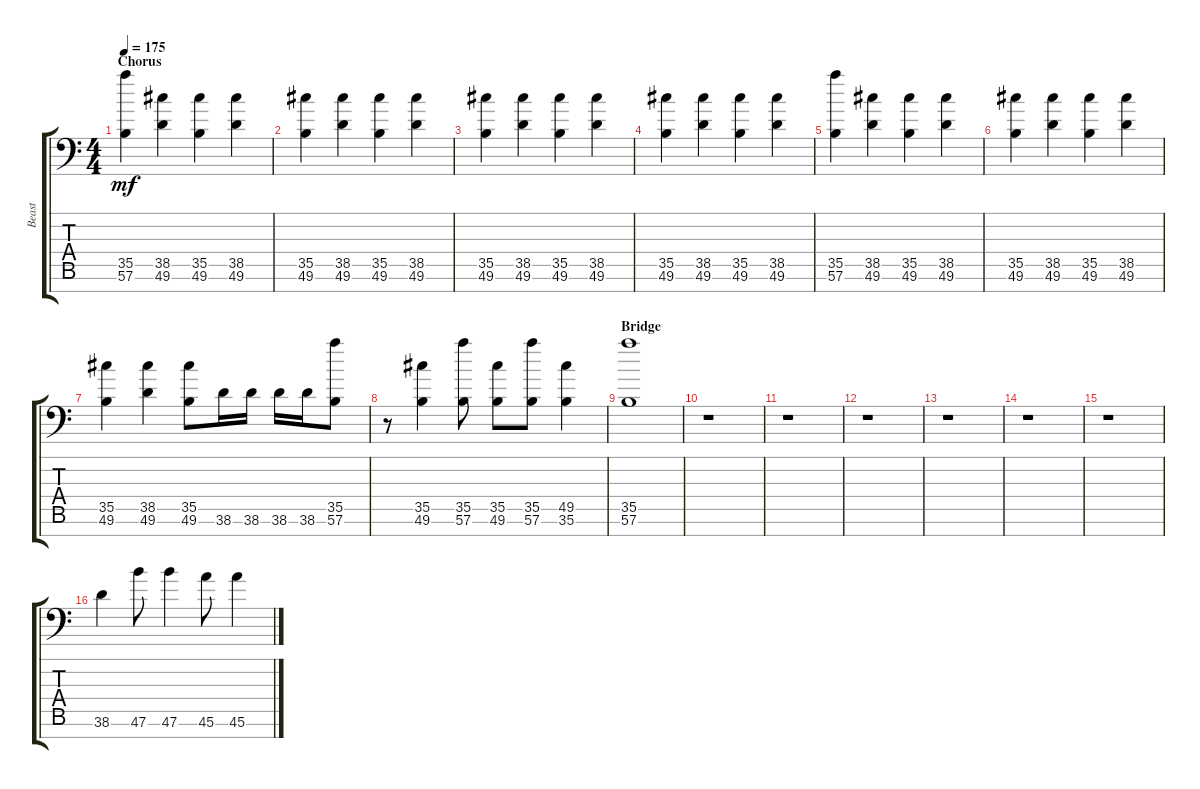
\track ("Beast" "Beast") {instrument acousticgrandpiano}
\staff {score tabs}
\tuning (C-1 C-1 C-1 C-1 C-1 C-1 C-1) {hide}
\ts (4 4)
\section ("" "Chorus")
\tempo 175
\clef f4
\ks c
(35.5 57.6).4{dy mf} (38.5 49.6).4 (35.5 49.6).4 (38.5 49.6).4 |
(35.5 49.6).4 (38.5 49.6).4 (35.5 49.6).4 (38.5 49.6).4 |
(35.5 49.6).4 (38.5 49.6).4 (35.5 49.6).4 (38.5 49.6).4 |
(35.5 49.6).4 (38.5 49.6).4 (35.5 49.6).4 (38.5 49.6).4 |
(35.5 57.6).4 (38.5 49.6).4 (35.5 49.6).4 (38.5 49.6).4 |
(35.5 49.6).4 (38.5 49.6).4 (35.5 49.6).4 (38.5 49.6).4 |
(35.5 49.6).4 (38.5 49.6).4 (35.5 49.6).8 38.6.16 38.6.16 38.6.16 38.6.16 (35.5 57.6).8 |
r.8 (35.5 49.6).4 (35.5 57.6).8 (35.5 49.6).8 (35.5 57.6).8 (49.5 35.6).4 |
\section ("" "Bridge")
(35.5 57.6).1 |
r.1 |
r.1 |
r.1 |
r.1 |
r.1 |
r.1 |
38.6.4 47.6.8 47.6.4 45.6.8 45.6.4
